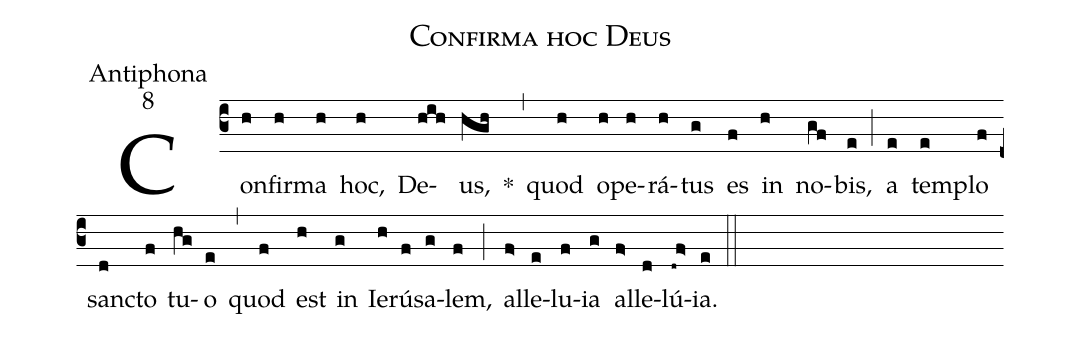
name:Confirma hoc Deus;
office-part:Antiphona;
mode:8;
%%
(c3) Con(h)fir(h)ma(h) hoc,(h) De(hih)us,(hgh) *(,) quod(h) op(h)e(h)rá(h)tus(g) es(f) in(h) no(gf)bis,(e) (;)  a(e) tem(e)plo(f) sanc(d)to(f) tu(hg)o(e) (,) quod(f) est(h) in(g) Ie(h)rú(f)sa(g)lem,(f) (;) al(f>)le(e)lu(f)ia(g) al(f>)le(d)lú(d~!f>)ia.(e) (::)
